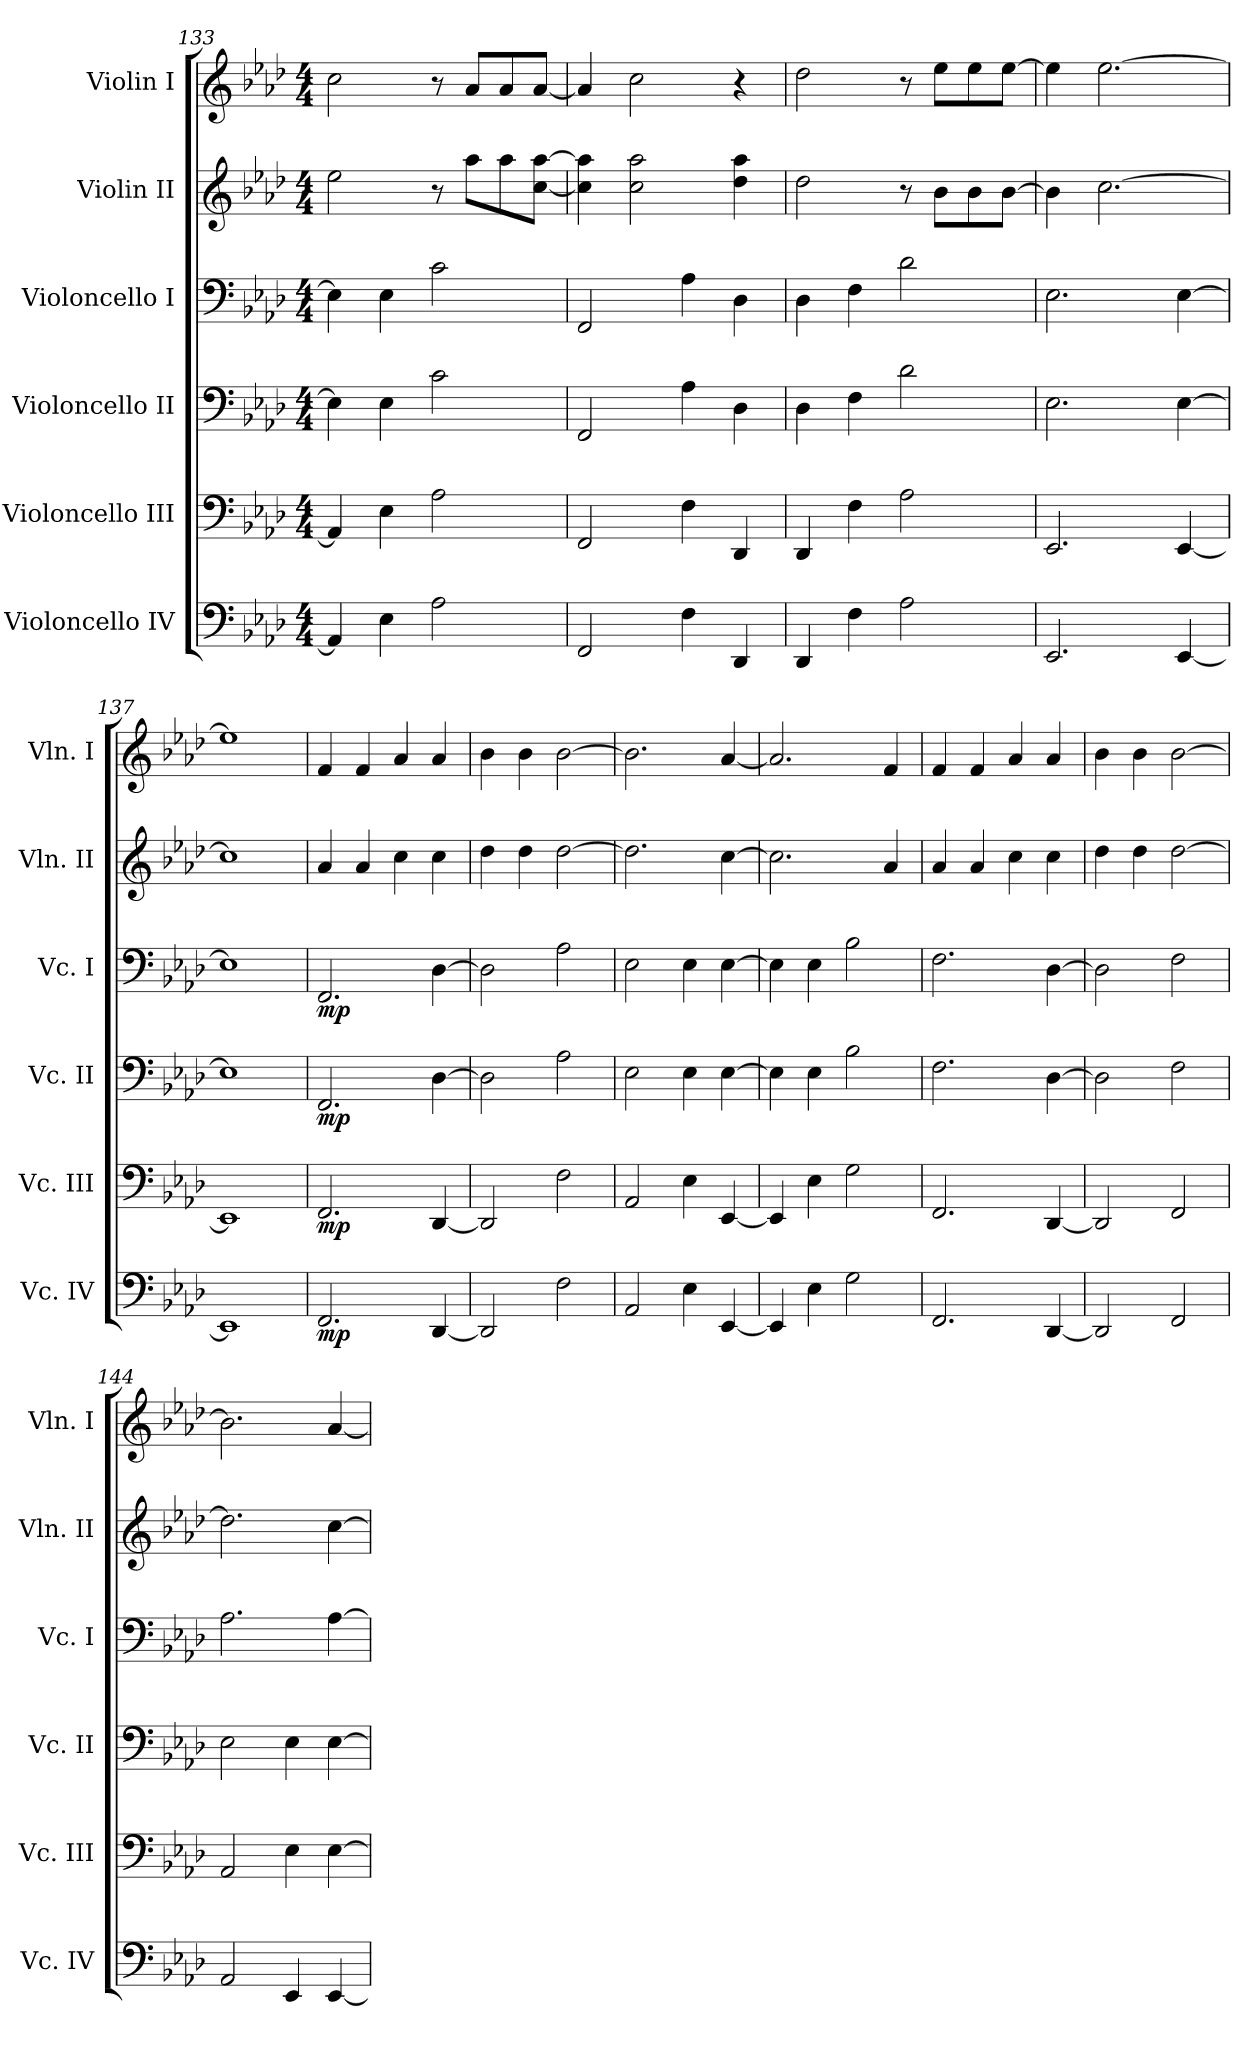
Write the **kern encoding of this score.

**kern	**dynam	**kern	**dynam	**kern	**dynam	**kern	**dynam	**kern	**kern
*part6	*part6	*part5	*part5	*part4	*part4	*part3	*part3	*part2	*part1
*staff6	*staff6	*staff5	*staff5	*staff4	*staff4	*staff3	*staff3	*staff2	*staff1
*I"Violoncello IV	*	*I"Violoncello III	*	*I"Violoncello II	*	*I"Violoncello I	*	*I"Violin II	*I"Violin I
*I'Vc. IV	*	*I'Vc. III	*	*I'Vc. II	*	*I'Vc. I	*	*I'Vln. II	*I'Vln. I
*clefF4	*	*clefF4	*	*clefF4	*	*clefF4	*	*clefG2	*clefG2
*k[b-e-a-d-]	*	*k[b-e-a-d-]	*	*k[b-e-a-d-]	*	*k[b-e-a-d-]	*	*k[b-e-a-d-]	*k[b-e-a-d-]
*A-:	*	*A-:	*	*A-:	*	*	*	*A-:	*A-:
*M4/4	*	*M4/4	*	*M4/4	*	*M4/4	*	*M4/4	*M4/4
=133	=133	=133	=133	=133	=133	=133	=133	=133	=133
4AA-/]	.	4AA-/]	.	4E-\]	.	4E-\]	.	2ee-\	2cc\
4E-\	.	4E-\	.	4E-\	.	4E-\	.	.	.
2A-\	.	2A-\	.	2c\	.	2c\	.	8r	8r
.	.	.	.	.	.	.	.	8aa-\L	8a-/L
.	.	.	.	.	.	.	.	8aa-\	8a-/
.	.	.	.	.	.	.	.	[8cc\ [8aa-\J	[8a-/J
=134	=134	=134	=134	=134	=134	=134	=134	=134	=134
2FF/	.	2FF/	.	2FF/	.	2FF/	.	4cc\] 4aa-\]	4a-/]
.	.	.	.	.	.	.	.	2cc\ 2aa-\	2cc\
4F\	.	4F\	.	4A-\	.	4A-\	.	.	.
4DD-/	.	4DD-/	.	4D-\	.	4D-\	.	4dd-\ 4aa-\	4r
!!LO:LB:g=z
=135	=135	=135	=135	=135	=135	=135	=135	=135	=135
4DD-/	.	4DD-/	.	4D-\	.	4D-\	.	2dd-\	2dd-\
4F\	.	4F\	.	4F\	.	4F\	.	.	.
2A-\	.	2A-\	.	2d-\	.	2d-\	.	8r	8r
.	.	.	.	.	.	.	.	8b-\L	8ee-\L
.	.	.	.	.	.	.	.	8b-\	8ee-\
.	.	.	.	.	.	.	.	[8b-\J	[8ee-\J
=136	=136	=136	=136	=136	=136	=136	=136	=136	=136
2.EE-/	.	2.EE-/	.	2.E-\	.	2.E-\	.	4b-\]	4ee-\]
.	.	.	.	.	.	.	.	[2.cc\	[2.ee-\
[4EE-/	.	[4EE-/	.	[4E-\	.	[4E-\	.	.	.
=137	=137	=137	=137	=137	=137	=137	=137	=137	=137
1EE-]	.	1EE-]	.	1E-]	.	1E-]	.	1cc]	1ee-]
=138	=138	=138	=138	=138	=138	=138	=138	=138	=138
!	!LO:DY:b	!	!LO:DY:b	!	!LO:DY:b	!	!LO:DY:b	!	!
2.FF/	mp	2.FF/	mp	2.FF/	mp	2.FF/	mp	4a-/	4f/
.	.	.	.	.	.	.	.	4a-/	4f/
.	.	.	.	.	.	.	.	4cc\	4a-/
[4DD-/	.	[4DD-/	.	[4D-\	.	[4D-\	.	4cc\	4a-/
=139	=139	=139	=139	=139	=139	=139	=139	=139	=139
2DD-/]	.	2DD-/]	.	2D-\]	.	2D-\]	.	4dd-\	4b-\
.	.	.	.	.	.	.	.	4dd-\	4b-\
2F\	.	2F\	.	2A-\	.	2A-\	.	[2dd-\	[2b-\
=140	=140	=140	=140	=140	=140	=140	=140	=140	=140
2AA-/	.	2AA-/	.	2E-\	.	2E-\	.	2.dd-\]	2.b-\]
4E-\	.	4E-\	.	4E-\	.	4E-\	.	.	.
[4EE-/	.	[4EE-/	.	[4E-\	.	[4E-\	.	[4cc\	[4a-/
!!LO:PB:g=z
=141	=141	=141	=141	=141	=141	=141	=141	=141	=141
4EE-/]	.	4EE-/]	.	4E-\]	.	4E-\]	.	2.cc\]	2.a-/]
4E-\	.	4E-\	.	4E-\	.	4E-\	.	.	.
2G\	.	2G\	.	2B-\	.	2B-\	.	.	.
.	.	.	.	.	.	.	.	4a-/	4f/
=142	=142	=142	=142	=142	=142	=142	=142	=142	=142
2.FF/	.	2.FF/	.	2.F\	.	2.F\	.	4a-/	4f/
.	.	.	.	.	.	.	.	4a-/	4f/
.	.	.	.	.	.	.	.	4cc\	4a-/
[4DD-/	.	[4DD-/	.	[4D-\	.	[4D-\	.	4cc\	4a-/
=143	=143	=143	=143	=143	=143	=143	=143	=143	=143
2DD-/]	.	2DD-/]	.	2D-\]	.	2D-\]	.	4dd-\	4b-\
.	.	.	.	.	.	.	.	4dd-\	4b-\
2FF/	.	2FF/	.	2F\	.	2F\	.	[2dd-\	[2b-\
=144	=144	=144	=144	=144	=144	=144	=144	=144	=144
2AA-/	.	2AA-/	.	2E-\	.	2.A-\	.	2.dd-\]	2.b-\]
4EE-/	.	4E-\	.	4E-\	.	.	.	.	.
[4EE-/	.	[4E-\	.	[4E-\	.	[4A-\	.	[4cc\	[4a-/
=	=	=	=	=	=	=	=	=	=
*-	*-	*-	*-	*-	*-	*-	*-	*-	*-
